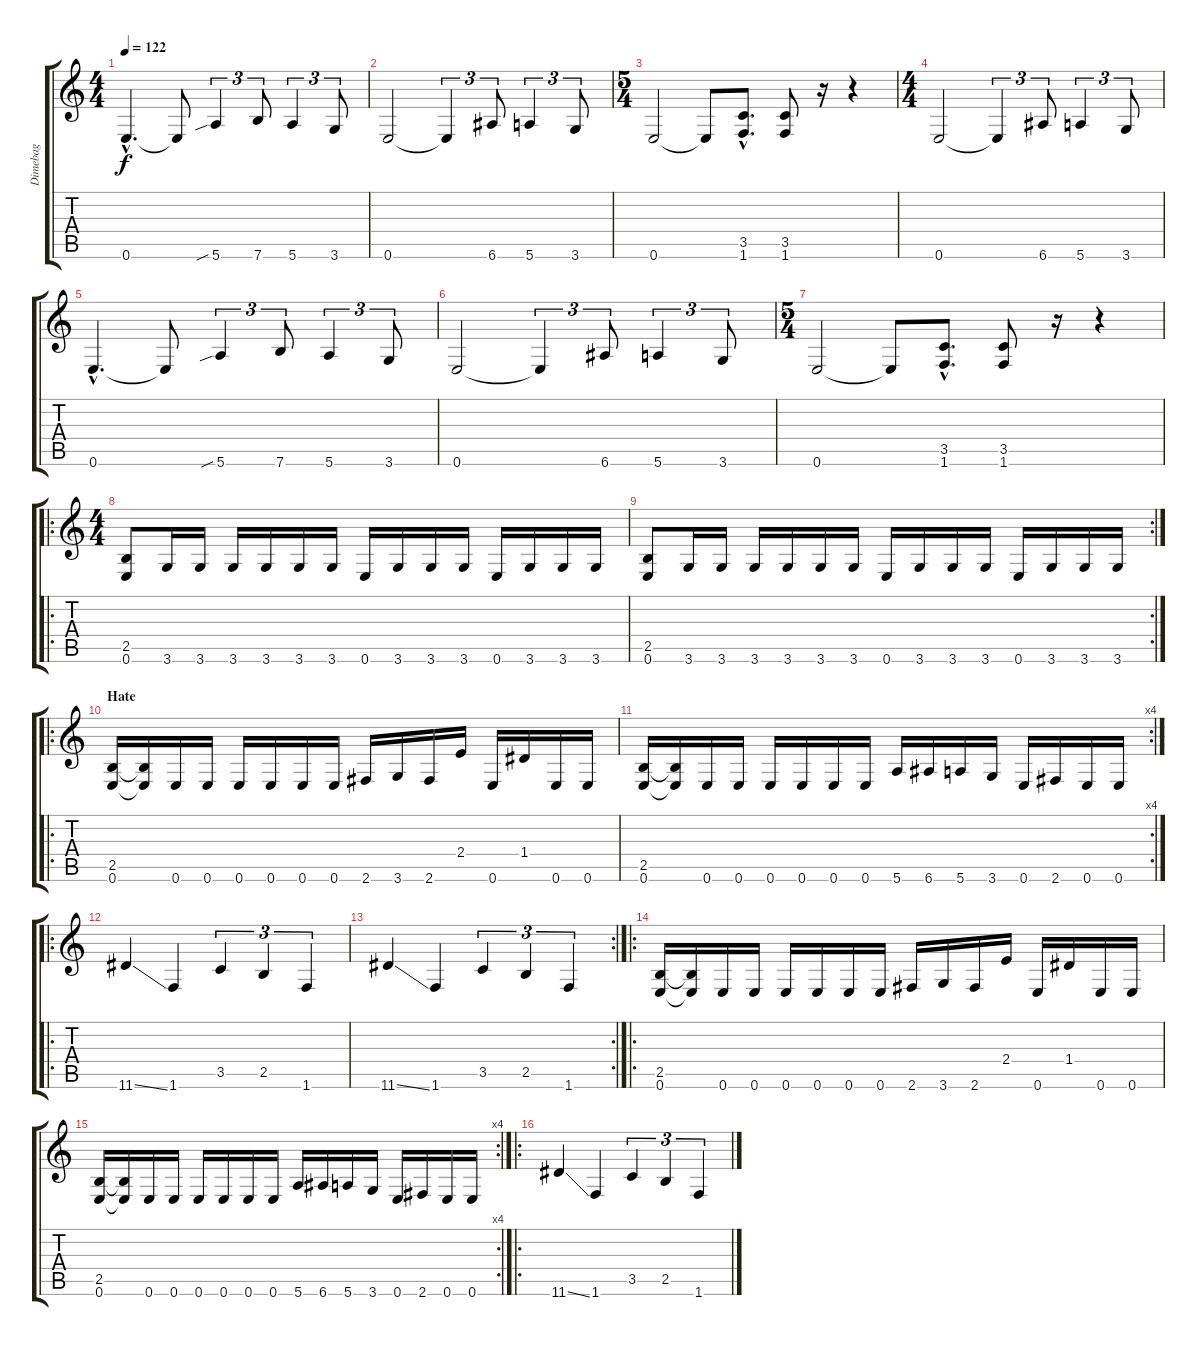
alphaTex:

\track ("Dimebag" "Dimebag") {instrument distortionguitar}
\staff {score tabs}
\tuning (E4 B3 G3 D3 A2 E2) {hide}
\ts (4 4)
\tempo 122
\clef g2
\ks c
0.6{hac}.4{d dy f} 0.6{t}.8 5.6{sib}.4{tu (3 2)} 7.6.8{tu (3 2)} 5.6.4{tu (3 2)} 3.6.8{tu (3 2)} |
0.6.2 0.6{t}.4{tu (3 2)} 6.6.8{tu (3 2)} 5.6.4{tu (3 2)} 3.6.8{tu (3 2)} |
\ts (5 4)
0.6.2 0.6{t}.8 (3.5{hac} 1.6{hac}).8{d} (3.5 1.6).8 r.16 r.4 |
\ts (4 4)
0.6.2 0.6{t}.4{tu (3 2)} 6.6.8{tu (3 2)} 5.6.4{tu (3 2)} 3.6.8{tu (3 2)} |
0.6{hac}.4{d} 0.6{t}.8 5.6{sib}.4{tu (3 2)} 7.6.8{tu (3 2)} 5.6.4{tu (3 2)} 3.6.8{tu (3 2)} |
0.6.2 0.6{t}.4{tu (3 2)} 6.6.8{tu (3 2)} 5.6.4{tu (3 2)} 3.6.8{tu (3 2)} |
\ts (5 4)
0.6.2 0.6{t}.8 (3.5{hac} 1.6{hac}).8{d} (3.5 1.6).8 r.16 r.4 |
\ro
\ts (4 4)
(2.5 0.6).8 3.6.16 3.6.16 3.6.16 3.6.16 3.6.16 3.6.16 0.6.16 3.6.16 3.6.16 3.6.16 0.6.16 3.6.16 3.6.16 3.6.16 |
\rc 2
(2.5 0.6).8 3.6.16 3.6.16 3.6.16 3.6.16 3.6.16 3.6.16 0.6.16 3.6.16 3.6.16 3.6.16 0.6.16 3.6.16 3.6.16 3.6.16 |
\ro
\section ("" "Hate")
(2.5 0.6).16 (2.5{t} 0.6{t}).16 0.6.16 0.6.16 0.6.16 0.6.16 0.6.16 0.6.16 2.6.16 3.6.16 2.6.16 2.4.16 0.6.16 1.4.16 0.6.16 0.6.16 |
\rc 4
(2.5 0.6).16 (2.5{t} 0.6{t}).16 0.6.16 0.6.16 0.6.16 0.6.16 0.6.16 0.6.16 5.6.16 6.6.16 5.6.16 3.6.16 0.6.16 2.6.16 0.6.16 0.6.16 |
\ro
11.6{ss}.4 1.6.4 3.5.4{tu (3 2)} 2.5.4{tu (3 2)} 1.6.4{tu (3 2)} |
\rc 2
11.6{ss}.4 1.6.4 3.5.4{tu (3 2)} 2.5.4{tu (3 2)} 1.6.4{tu (3 2)} |
\ro
(2.5 0.6).16 (2.5{t} 0.6{t}).16 0.6.16 0.6.16 0.6.16 0.6.16 0.6.16 0.6.16 2.6.16 3.6.16 2.6.16 2.4.16 0.6.16 1.4.16 0.6.16 0.6.16 |
\rc 4
(2.5 0.6).16 (2.5{t} 0.6{t}).16 0.6.16 0.6.16 0.6.16 0.6.16 0.6.16 0.6.16 5.6.16 6.6.16 5.6.16 3.6.16 0.6.16 2.6.16 0.6.16 0.6.16 |
\ro
11.6{ss}.4 1.6.4 3.5.4{tu (3 2)} 2.5.4{tu (3 2)} 1.6.4{tu (3 2)}
